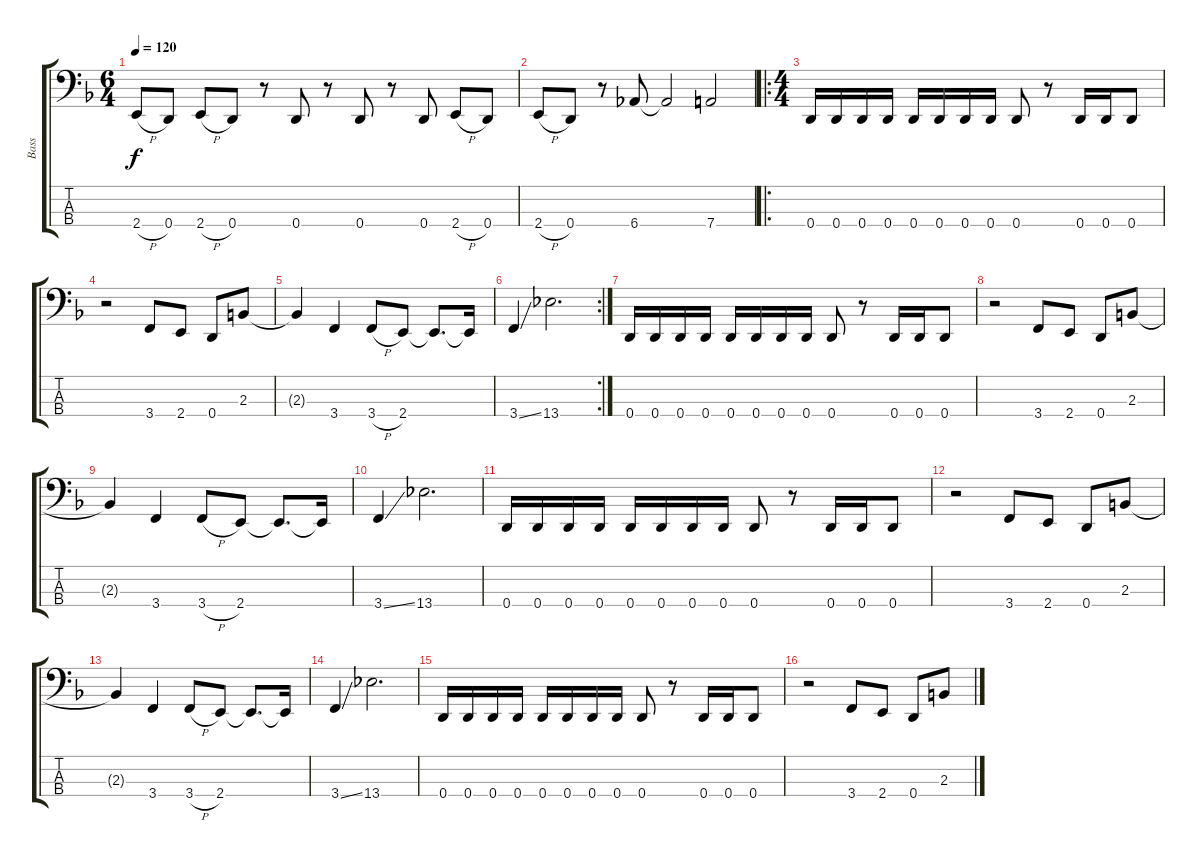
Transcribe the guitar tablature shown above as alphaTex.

\track ("Bass" "Bass") {instrument electricbassfinger}
\staff {score tabs}
\tuning (G2 D2 A1 D1) {hide}
\ts (6 4)
\tempo 120
\clef f4
\ks f
2.4{h}.8{dy f} 0.4.8 2.4{h}.8 0.4.8 r.8 0.4.8 r.8 0.4.8 r.8 0.4.8 2.4{h}.8 0.4.8 |
2.4{h}.8 0.4.8 r.8 6.4.8 6.4{t}.2 7.4.2 |
\ro
\ts (4 4)
0.4.16 0.4.16 0.4.16 0.4.16 0.4.16 0.4.16 0.4.16 0.4.16 0.4.8 r.8 0.4.16 0.4.16 0.4.8 |
r.2 3.4.8 2.4.8 0.4.8 2.3.8 |
2.3{t}.4 3.4.4 3.4{h}.8 2.4.8 2.4{t}.8{d} 2.4{t}.16 |
\rc 2
3.4{ss}.4 13.4.2{d} |
0.4.16 0.4.16 0.4.16 0.4.16 0.4.16 0.4.16 0.4.16 0.4.16 0.4.8 r.8 0.4.16 0.4.16 0.4.8 |
r.2 3.4.8 2.4.8 0.4.8 2.3.8 |
2.3{t}.4 3.4.4 3.4{h}.8 2.4.8 2.4{t}.8{d} 2.4{t}.16 |
3.4{ss}.4 13.4.2{d} |
0.4.16 0.4.16 0.4.16 0.4.16 0.4.16 0.4.16 0.4.16 0.4.16 0.4.8 r.8 0.4.16 0.4.16 0.4.8 |
r.2 3.4.8 2.4.8 0.4.8 2.3.8 |
2.3{t}.4 3.4.4 3.4{h}.8 2.4.8 2.4{t}.8{d} 2.4{t}.16 |
3.4{ss}.4 13.4.2{d} |
0.4.16 0.4.16 0.4.16 0.4.16 0.4.16 0.4.16 0.4.16 0.4.16 0.4.8 r.8 0.4.16 0.4.16 0.4.8 |
r.2 3.4.8 2.4.8 0.4.8 2.3.8
